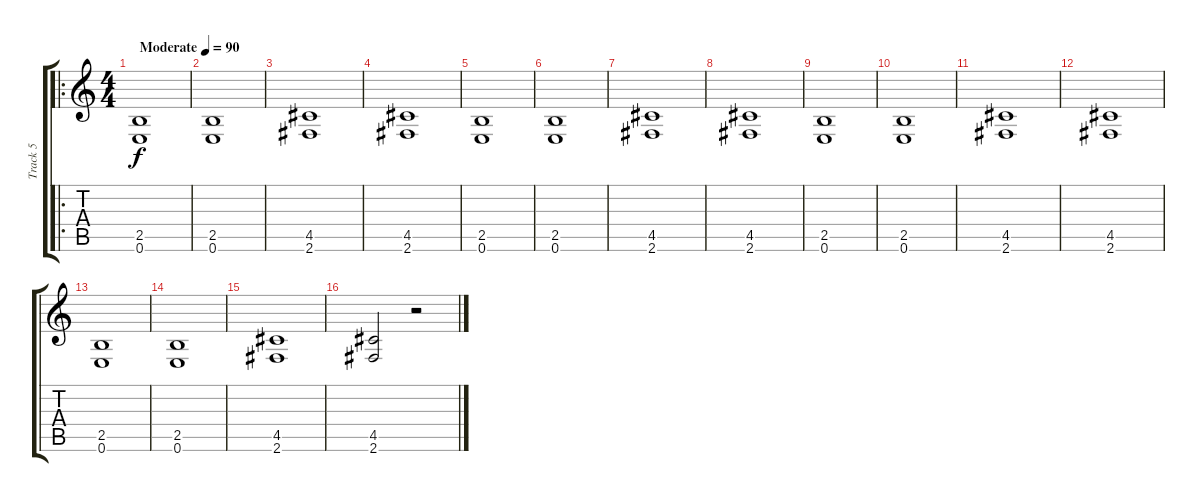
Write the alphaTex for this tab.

\track ("Track 5" "Track 5") {instrument distortionguitar}
\staff {score tabs}
\tuning (E4 B3 G3 D3 A2 E2) {hide}
\ro
\ts (4 4)
\tempo (90 "Moderate")
\clef g2
\ks c
(2.5 0.6).1{dy f instrument distortionguitar} |
(2.5 0.6).1 |
(4.5 2.6).1 |
(4.5 2.6).1 |
(2.5 0.6).1 |
(2.5 0.6).1 |
(4.5 2.6).1 |
(4.5 2.6).1 |
(2.5 0.6).1 |
(2.5 0.6).1 |
(4.5 2.6).1 |
(4.5 2.6).1 |
(2.5 0.6).1 |
(2.5 0.6).1 |
(4.5 2.6).1 |
(4.5 2.6).2 r.2
